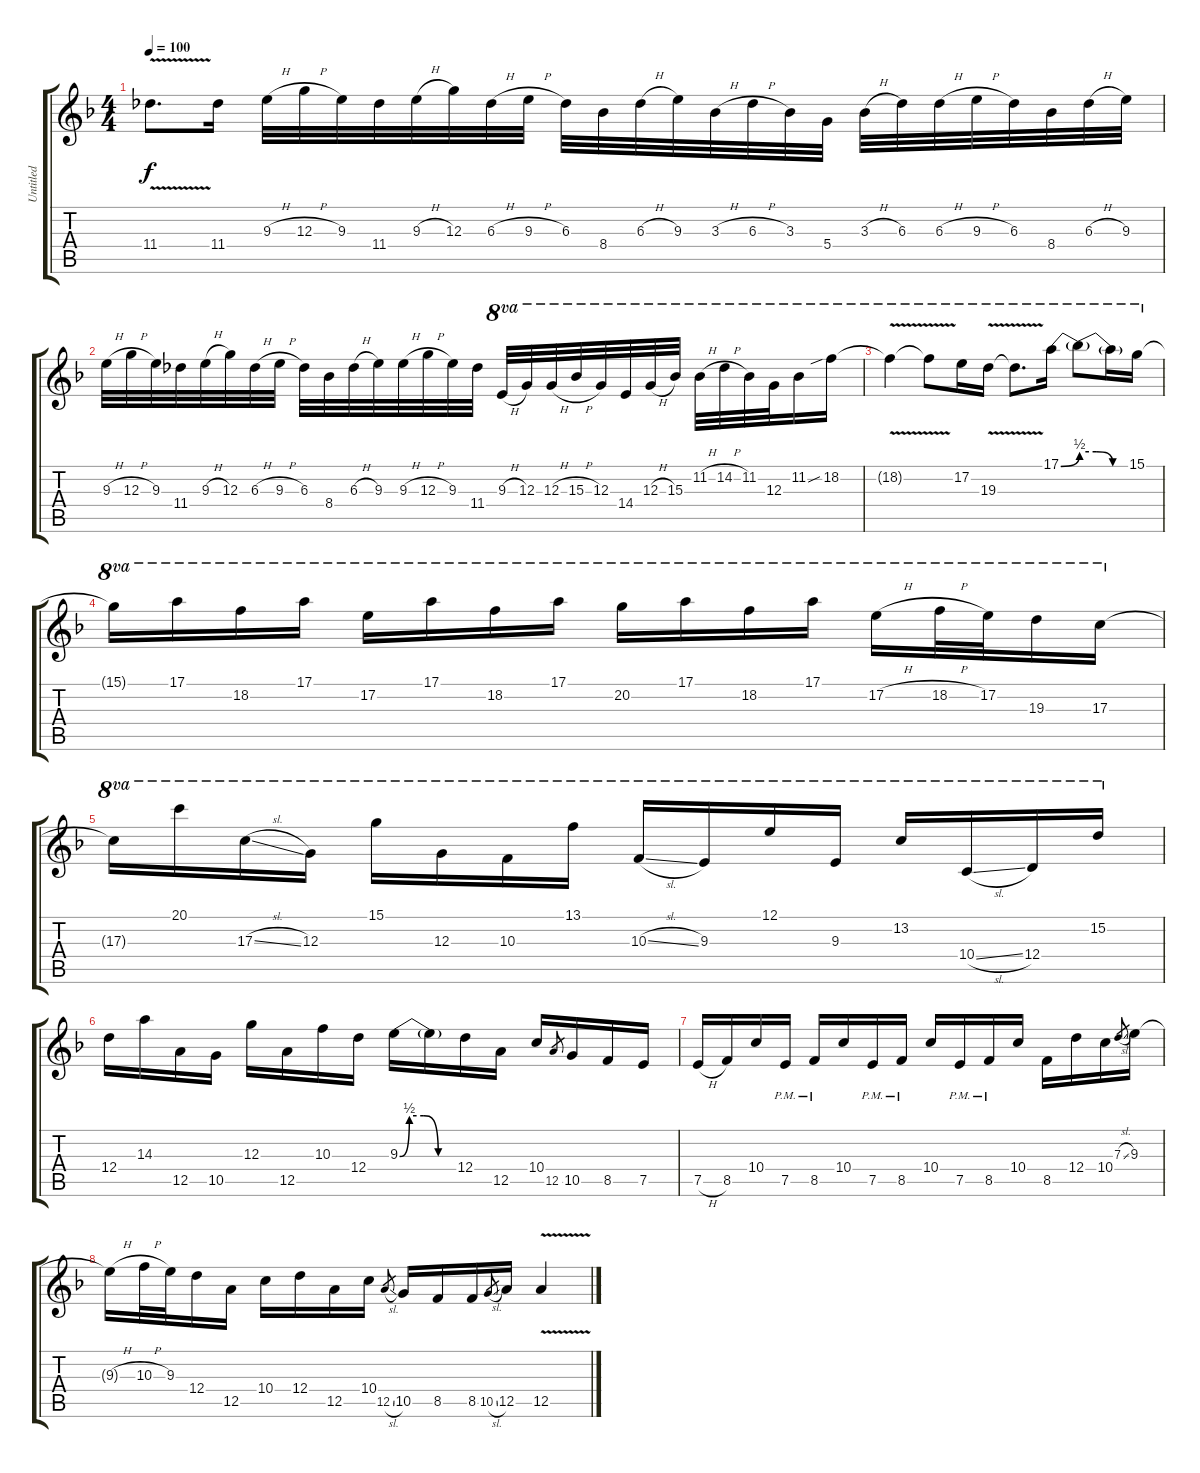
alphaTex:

\track ("Untitled" "Untitled") {instrument overdrivenguitar}
\staff {score tabs}
\tuning (E4 B3 G3 D3 A2 E2) {hide}
\ts (4 4)
\tempo 100
\clef g2
\ks f
11.4{v t}.8{d dy f} 11.4.16 9.3{h}.32 12.3{h}.32 9.3.32 11.4.32 9.3{h}.32 12.3.32 6.3{h}.32 9.3{h}.32 6.3.32 8.4.32 6.3{h}.32 9.3.32 3.3{h}.32 6.3{h}.32 3.3.32 5.4.32 3.3{h}.32 6.3.32 6.3{h}.32 9.3{h}.32 6.3.32 8.4.32 6.3{h}.32 9.3.32 |
9.3{h}.32 12.3{h}.32 9.3.32 11.4.32 9.3{h}.32 12.3.32 6.3{h}.32 9.3{h}.32 6.3.32 8.4.32 6.3{h}.32 9.3.32 9.3{h}.32 12.3{h}.32 9.3.32 11.4.32 9.3{h}.32{ot 8va} 12.3.32{ot 8va} 12.3{h}.32{ot 8va} 15.3{h}.32{ot 8va} 12.3.32{ot 8va} 14.4.32{ot 8va} 12.3{h}.32{ot 8va} 15.3.32{ot 8va} 11.2{h}.32{ot 8va} 14.2{h}.32{ot 8va} 11.2.32{ot 8va} 12.3.32{ot 8va} 11.2.16{ot 8va} 18.2{sib}.16{ot 8va} |
18.2{v t}.4{ot 8va} 18.2{t}.8{ot 8va} 17.2.16{ot 8va} 19.3{v}.16{ot 8va} 19.3{v t}.8{d ot 8va} 17.1{be (bend 0 0 60 2)}.16{ot 8va} 17.1{be (custom 0 2 20 2 40 0 60 0) t}.8{ot 8va} 17.1{t}.16{ot 8va} 15.1.16{ot 8va} |
15.1{t}.16{ot 8va} 17.1.16{ot 8va} 18.2.16{ot 8va} 17.1.16{ot 8va} 17.2.16{ot 8va} 17.1.16{ot 8va} 18.2.16{ot 8va} 17.1.16{ot 8va} 20.2.16{ot 8va} 17.1.16{ot 8va} 18.2.16{ot 8va} 17.1.16{ot 8va} 17.2{h}.16{ot 8va} 18.2{h}.32{ot 8va} 17.2.32{ot 8va} 19.3.16{ot 8va} 17.3.16{ot 8va} |
17.3{t}.16{ot 8va} 20.1.16{ot 8va} 17.3{sl}.16{ot 8va} 12.3.16{ot 8va} 15.1.16{ot 8va} 12.3.16{ot 8va} 10.3.16{ot 8va} 13.1.16{ot 8va} 10.3{sl}.16{ot 8va} 9.3.16{ot 8va} 12.1.16{ot 8va} 9.3.16{ot 8va} 13.2.16{ot 8va} 10.4{sl}.16{ot 8va} 12.4.16{ot 8va} 15.2.16{ot 8va} |
12.4.16 14.3.16 12.5.16 10.5.16 12.3.16 12.5.16 10.3.16 12.4.16 9.3{be (custom 0 0 10 2 25 2 40 0 60 0)}.16 9.3{t}.16 12.4.16 12.5.16 10.4.16 12.5.8{gr} 10.5.16 8.5.16 7.5.16 |
7.5{h}.16 8.5.16 10.4.16 7.5{pm}.16 8.5{pm}.16 10.4.16 7.5{pm}.16 8.5{pm}.16 10.4.16 7.5{pm}.16 8.5{pm}.16 10.4.16 8.5.16 12.4.16 10.4.16 7.3{sl}.8{gr} 9.3.16 |
9.3{h t}.16 10.3{h}.32 9.3.32 12.4.16 12.5.16 10.4.16 12.4.16 12.5.16 10.4.16 12.5{sl}.8{gr} 10.5.16 8.5.16 8.5.16 10.5{sl}.8{gr} 12.5.16 12.5{v}.4
